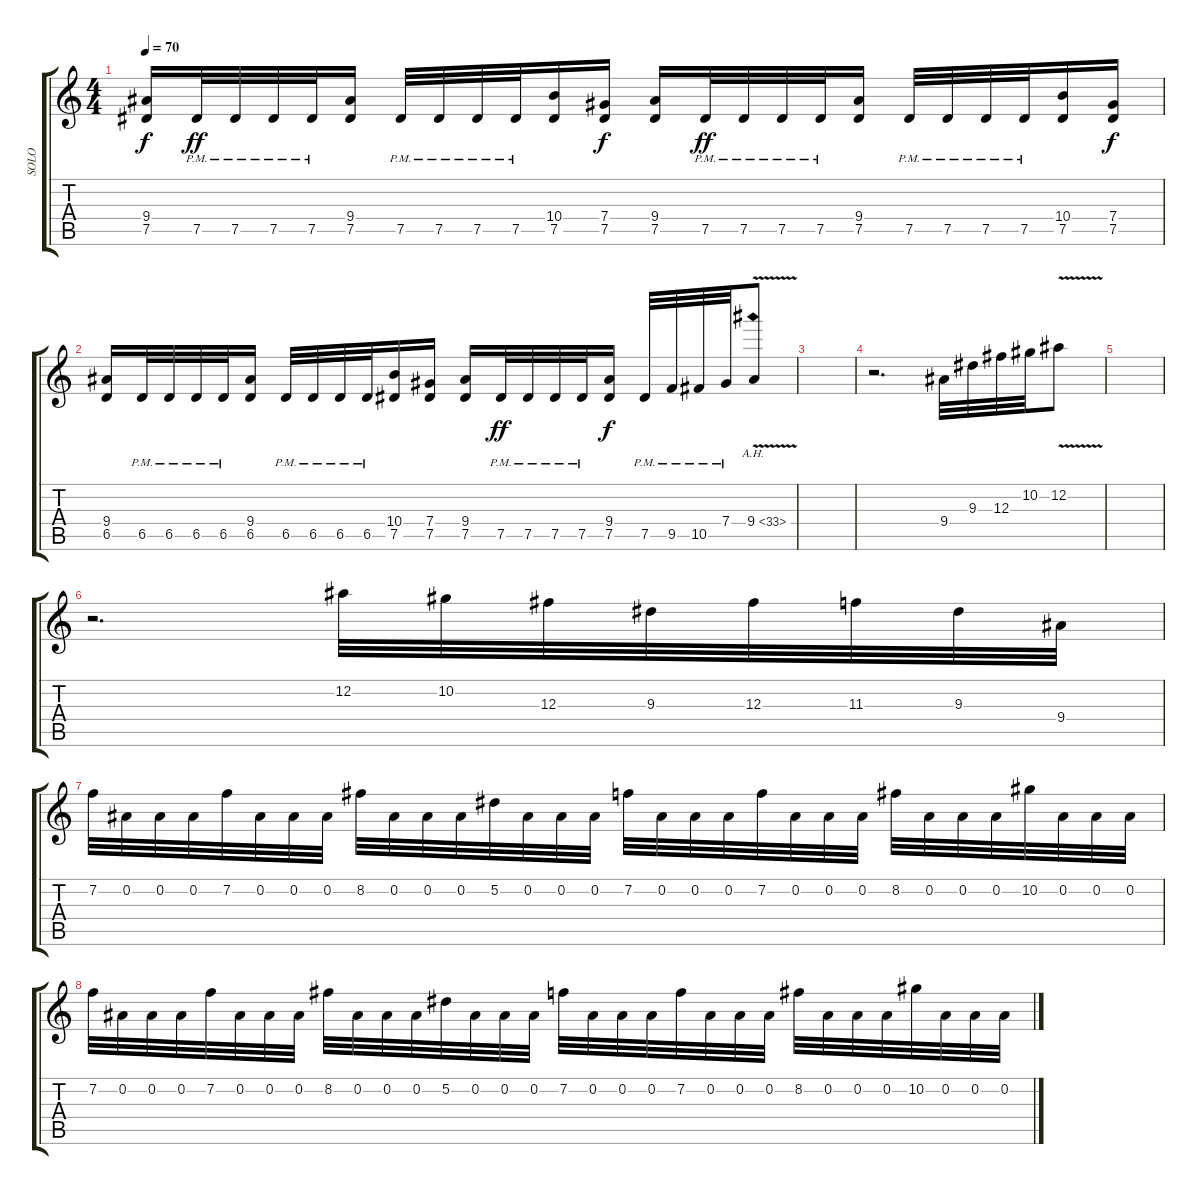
\track ("SOLO" "SOLO") {instrument distortionguitar}
\staff {score tabs}
\tuning (Eb4 Bb3 Gb3 Db3 Ab2 Eb2) {hide}
\ts (4 4)
\tempo 70
\clef g2
\ks c
(9.4 7.5).16{dy f} 7.5{pm}.32{dy ff} 7.5{pm}.32 7.5{pm}.32 7.5{pm}.32 (9.4 7.5).16 7.5{pm}.32 7.5{pm}.32 7.5{pm}.32 7.5{pm}.32 (10.4 7.5).16 (7.4 7.5).16{dy f} (9.4 7.5).16 7.5{pm}.32{dy ff} 7.5{pm}.32 7.5{pm}.32 7.5{pm}.32 (9.4 7.5).16 7.5{pm}.32 7.5{pm}.32 7.5{pm}.32 7.5{pm}.32 (10.4 7.5).16 (7.4 7.5).16{dy f} |
(9.4 6.5).16 6.5{pm}.32 6.5{pm}.32 6.5{pm}.32 6.5{pm}.32 (9.4 6.5).16 6.5{pm}.32 6.5{pm}.32 6.5{pm}.32 6.5{pm}.32 (10.4 7.5).16 (7.4 7.5).16 (9.4 7.5).16 7.5{pm}.32{dy ff} 7.5{pm}.32 7.5{pm}.32 7.5{pm}.32 (9.4 7.5).16{dy f} 7.5{pm}.32 9.5{pm}.32 10.5{pm}.32 7.4{pm}.32 9.4{ah 24 v}.8 |
|
r.2{d} 9.4.32 9.3.32 12.3.32 10.2.32 12.2{v}.8 |
|
r.2{d} 12.2.32 10.2.32 12.3.32 9.3.32 12.3.32 11.3.32 9.3.32 9.4.32 |
7.2.32 0.2.32 0.2.32 0.2.32 7.2.32 0.2.32 0.2.32 0.2.32 8.2.32 0.2.32 0.2.32 0.2.32 5.2.32 0.2.32 0.2.32 0.2.32 7.2.32 0.2.32 0.2.32 0.2.32 7.2.32 0.2.32 0.2.32 0.2.32 8.2.32 0.2.32 0.2.32 0.2.32 10.2.32 0.2.32 0.2.32 0.2.32 |
7.2.32 0.2.32 0.2.32 0.2.32 7.2.32 0.2.32 0.2.32 0.2.32 8.2.32 0.2.32 0.2.32 0.2.32 5.2.32 0.2.32 0.2.32 0.2.32 7.2.32 0.2.32 0.2.32 0.2.32 7.2.32 0.2.32 0.2.32 0.2.32 8.2.32 0.2.32 0.2.32 0.2.32 10.2.32 0.2.32 0.2.32 0.2.32
